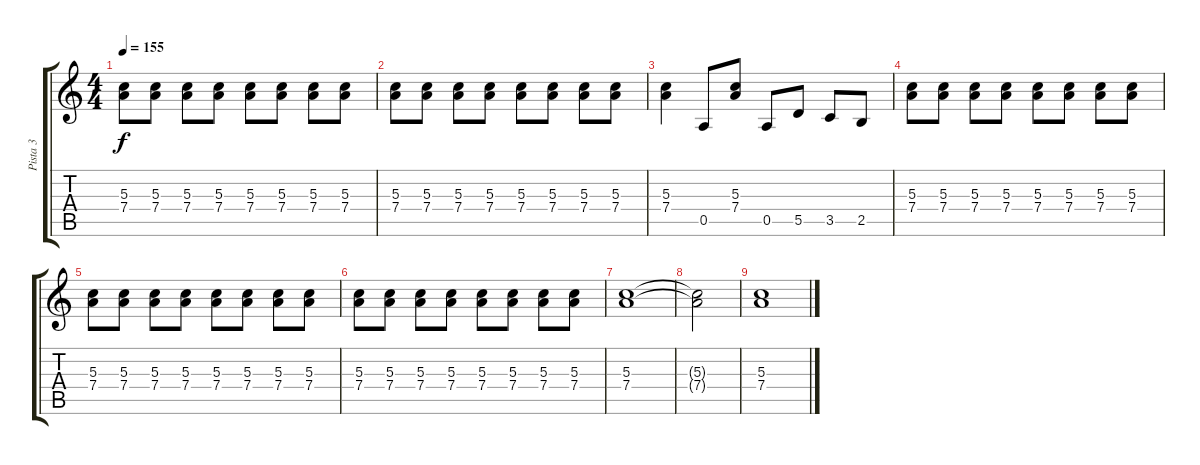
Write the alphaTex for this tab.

\track ("Pista 3" "Pista 3") {instrument distortionguitar}
\staff {score tabs}
\tuning (E4 B3 G3 D3 A2 E2) {hide}
\ts (4 4)
\tempo 155
\clef g2
\ks c
(5.3 7.4).8{dy f} (5.3 7.4).8 (5.3 7.4).8 (5.3 7.4).8 (5.3 7.4).8 (5.3 7.4).8 (5.3 7.4).8 (5.3 7.4).8 |
(5.3 7.4).8 (5.3 7.4).8 (5.3 7.4).8 (5.3 7.4).8 (5.3 7.4).8 (5.3 7.4).8 (5.3 7.4).8 (5.3 7.4).8 |
(5.3 7.4).4 0.5.8 (5.3 7.4).8 0.5.8 5.5.8 3.5.8 2.5.8 |
(5.3 7.4).8 (5.3 7.4).8 (5.3 7.4).8 (5.3 7.4).8 (5.3 7.4).8 (5.3 7.4).8 (5.3 7.4).8 (5.3 7.4).8 |
(5.3 7.4).8 (5.3 7.4).8 (5.3 7.4).8 (5.3 7.4).8 (5.3 7.4).8 (5.3 7.4).8 (5.3 7.4).8 (5.3 7.4).8 |
(5.3 7.4).8 (5.3 7.4).8 (5.3 7.4).8 (5.3 7.4).8 (5.3 7.4).8 (5.3 7.4).8 (5.3 7.4).8 (5.3 7.4).8 |
(5.3 7.4).1 |
(5.3{t} 7.4{t}).2 |
(5.3 7.4).1
